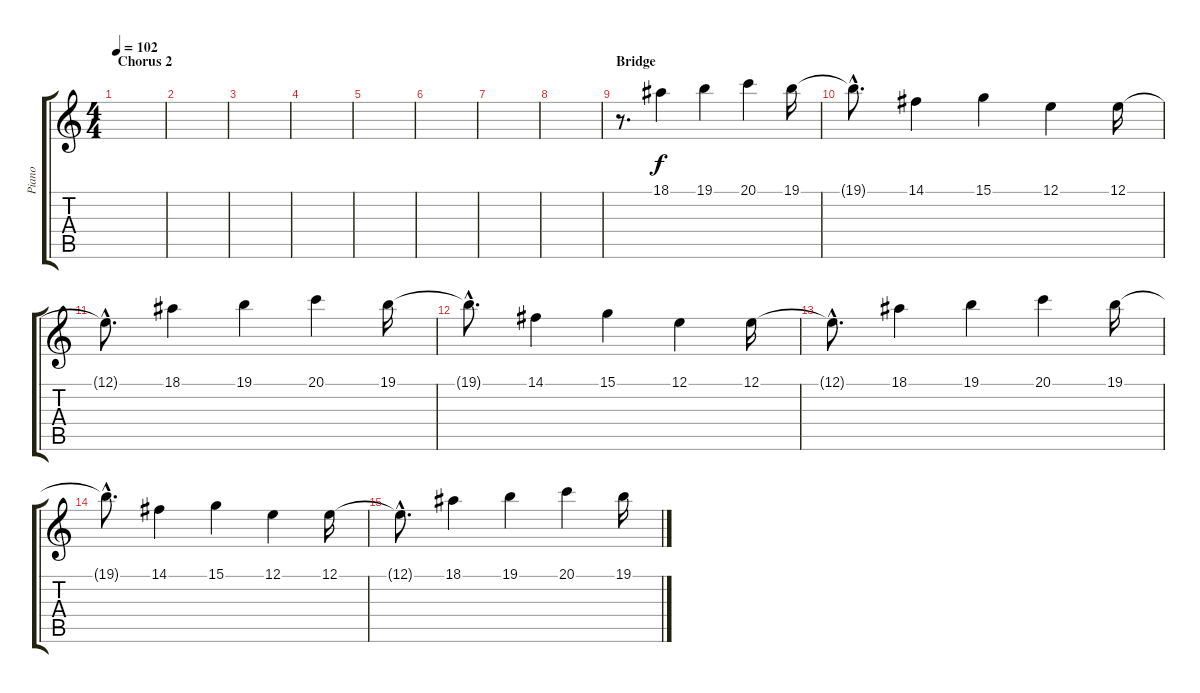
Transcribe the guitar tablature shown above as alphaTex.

\track ("Piano" "Piano") {instrument acousticgrandpiano}
\staff {score tabs}
\tuning (E4 B3 G3 D3 A2 E2) {hide}
\ts (4 4)
\section ("" "Chorus 2")
\tempo 102
\clef g2
\ks c
|
|
|
|
|
|
|
|
\section ("" "Bridge")
r.8{d} 18.1.4 19.1.4 20.1.4 19.1.16 |
19.1{hac t}.8{d} 14.1.4 15.1.4 12.1.4 12.1.16 |
12.1{hac t}.8{d} 18.1.4 19.1.4 20.1.4 19.1.16 |
19.1{hac t}.8{d} 14.1.4 15.1.4 12.1.4 12.1.16 |
12.1{hac t}.8{d} 18.1.4 19.1.4 20.1.4 19.1.16 |
19.1{hac t}.8{d} 14.1.4 15.1.4 12.1.4 12.1.16 |
12.1{hac t}.8{d} 18.1.4 19.1.4 20.1.4 19.1.16
